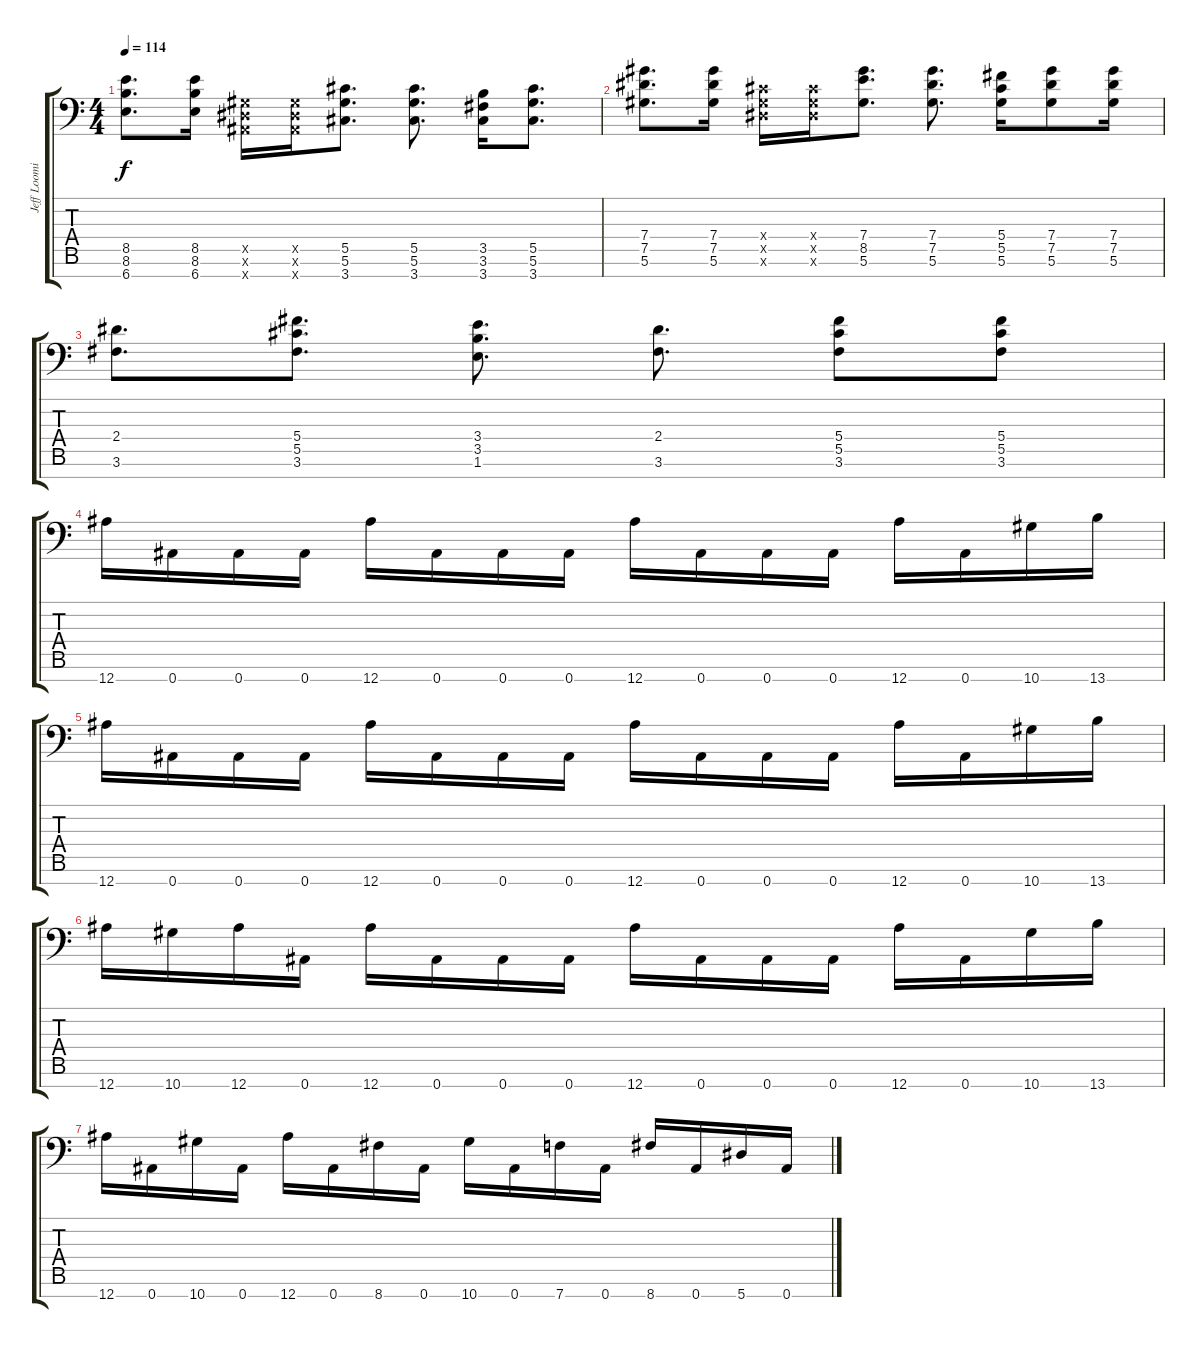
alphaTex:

\track ("Jeff Loomis (Rhythm)" "Jeff Loomi") {instrument overdrivenguitar}
\staff {score tabs}
\tuning (Eb4 Bb3 Gb3 Db3 Ab2 Eb2 Bb1) {hide}
\ts (4 4)
\tempo 114
\clef f4
\ks c
(8.5 8.6 6.7).8{d dy f} (8.5 8.6 6.7).16 (0.5{x} 0.6{x} 0.7{x}).16 (0.5{x} 0.6{x} 0.7{x}).16 (5.5 5.6 3.7).8{d} (5.5 5.6 3.7).8{d} (3.5 3.6 3.7).16 (5.5 5.6 3.7).8{d} |
(7.4 7.5 5.6).8{d} (7.4 7.5 5.6).16 (0.4{x} 0.5{x} 0.6{x}).16 (0.4{x} 0.5{x} 0.6{x}).16 (7.4 8.5 5.6).8{d} (7.4 7.5 5.6).8{d} (5.4 5.5 5.6).16 (7.4 7.5 5.6).8 (7.4 7.5 5.6).16 |
(2.4 3.6).8{d} (5.4 5.5 3.6).8{d} (3.4 3.5 1.6).8{d} (2.4 3.6).8{d} (5.4 5.5 3.6).8 (5.4 5.5 3.6).8 |
12.7.16 0.7.16 0.7.16 0.7.16 12.7.16 0.7.16 0.7.16 0.7.16 12.7.16 0.7.16 0.7.16 0.7.16 12.7.16 0.7.16 10.7.16 13.7.16 |
12.7.16 0.7.16 0.7.16 0.7.16 12.7.16 0.7.16 0.7.16 0.7.16 12.7.16 0.7.16 0.7.16 0.7.16 12.7.16 0.7.16 10.7.16 13.7.16 |
12.7.16 10.7.16 12.7.16 0.7.16 12.7.16 0.7.16 0.7.16 0.7.16 12.7.16 0.7.16 0.7.16 0.7.16 12.7.16 0.7.16 10.7.16 13.7.16 |
12.7.16 0.7.16 10.7.16 0.7.16 12.7.16 0.7.16 8.7.16 0.7.16 10.7.16 0.7.16 7.7.16 0.7.16 8.7.16 0.7.16 5.7.16 0.7.16
